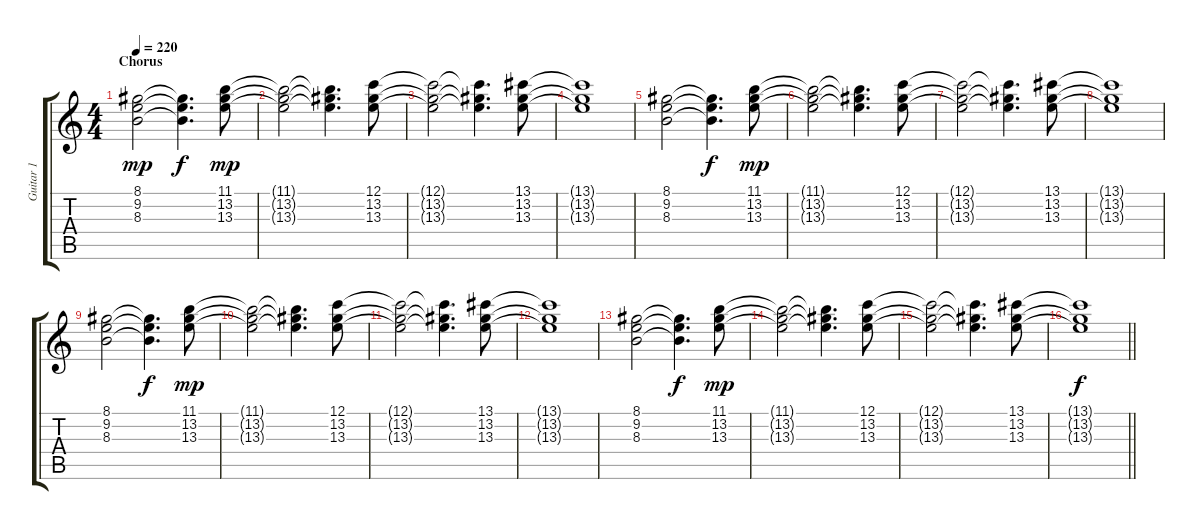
\track ("Guitar 1" "Guitar 1") {instrument distortionguitar}
\staff {score tabs}
\tuning (C4 G3 Eb3 Bb2 F2 C2) {hide}
\ts (4 4)
\section ("" "Chorus")
\tempo 220
\clef g2
\ks c
(8.1 9.2 8.3).2{dy mp} (8.1{t} 9.2{t} 8.3{t}).4{d dy f} (11.1 13.2 13.3).8{dy mp} |
(11.1{t} 13.2{t} 13.3{t}).2 (11.1{t} 13.2{t} 13.3{t}).4{d} (12.1 13.2 13.3).8 |
(12.1{t} 13.2{t} 13.3{t}).2 (12.1{t} 13.2{t} 13.3{t}).4{d} (13.1 13.2 13.3).8 |
(13.1{t} 13.2{t} 13.3{t}).1 |
(8.1 9.2 8.3).2 (8.1{t} 9.2{t} 8.3{t}).4{d dy f} (11.1 13.2 13.3).8{dy mp} |
(11.1{t} 13.2{t} 13.3{t}).2 (11.1{t} 13.2{t} 13.3{t}).4{d} (12.1 13.2 13.3).8 |
(12.1{t} 13.2{t} 13.3{t}).2 (12.1{t} 13.2{t} 13.3{t}).4{d} (13.1 13.2 13.3).8 |
(13.1{t} 13.2{t} 13.3{t}).1 |
(8.1 9.2 8.3).2 (8.1{t} 9.2{t} 8.3{t}).4{d dy f} (11.1 13.2 13.3).8{dy mp} |
(11.1{t} 13.2{t} 13.3{t}).2 (11.1{t} 13.2{t} 13.3{t}).4{d} (12.1 13.2 13.3).8 |
(12.1{t} 13.2{t} 13.3{t}).2 (12.1{t} 13.2{t} 13.3{t}).4{d} (13.1 13.2 13.3).8 |
(13.1{t} 13.2{t} 13.3{t}).1 |
(8.1 9.2 8.3).2 (8.1{t} 9.2{t} 8.3{t}).4{d dy f} (11.1 13.2 13.3).8{dy mp} |
(11.1{t} 13.2{t} 13.3{t}).2 (11.1{t} 13.2{t} 13.3{t}).4{d} (12.1 13.2 13.3).8 |
(12.1{t} 13.2{t} 13.3{t}).2 (12.1{t} 13.2{t} 13.3{t}).4{d} (13.1 13.2 13.3).8 |
\barLineRight lightlight
(13.1{t} 13.2{t} 13.3{t}).1{dy f}
